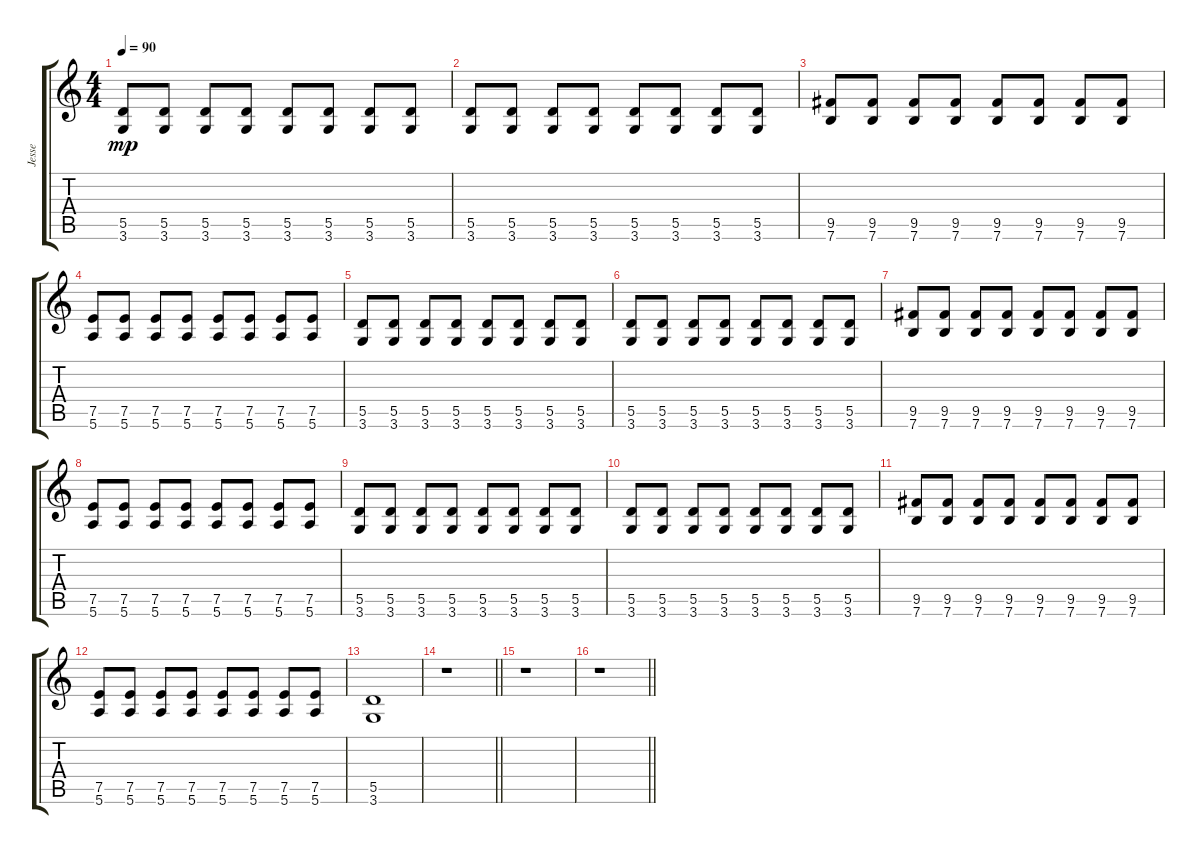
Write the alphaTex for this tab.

\track ("Jesse" "Jesse") {instrument electricguitarjazz}
\staff {score tabs}
\tuning (E4 B3 G3 D3 A2 E2) {hide}
\ts (4 4)
\tempo 90
\clef g2
\ks c
(5.5 3.6).8{dy mp} (5.5 3.6).8 (5.5 3.6).8 (5.5 3.6).8 (5.5 3.6).8 (5.5 3.6).8 (5.5 3.6).8 (5.5 3.6).8 |
(5.5 3.6).8 (5.5 3.6).8 (5.5 3.6).8 (5.5 3.6).8 (5.5 3.6).8 (5.5 3.6).8 (5.5 3.6).8 (5.5 3.6).8 |
(9.5 7.6).8 (9.5 7.6).8 (9.5 7.6).8 (9.5 7.6).8 (9.5 7.6).8 (9.5 7.6).8 (9.5 7.6).8 (9.5 7.6).8 |
(7.5 5.6).8 (7.5 5.6).8 (7.5 5.6).8 (7.5 5.6).8 (7.5 5.6).8 (7.5 5.6).8 (7.5 5.6).8 (7.5 5.6).8 |
(5.5 3.6).8 (5.5 3.6).8 (5.5 3.6).8 (5.5 3.6).8 (5.5 3.6).8 (5.5 3.6).8 (5.5 3.6).8 (5.5 3.6).8 |
(5.5 3.6).8 (5.5 3.6).8 (5.5 3.6).8 (5.5 3.6).8 (5.5 3.6).8 (5.5 3.6).8 (5.5 3.6).8 (5.5 3.6).8 |
(9.5 7.6).8 (9.5 7.6).8 (9.5 7.6).8 (9.5 7.6).8 (9.5 7.6).8 (9.5 7.6).8 (9.5 7.6).8 (9.5 7.6).8 |
(7.5 5.6).8 (7.5 5.6).8 (7.5 5.6).8 (7.5 5.6).8 (7.5 5.6).8 (7.5 5.6).8 (7.5 5.6).8 (7.5 5.6).8 |
(5.5 3.6).8 (5.5 3.6).8 (5.5 3.6).8 (5.5 3.6).8 (5.5 3.6).8 (5.5 3.6).8 (5.5 3.6).8 (5.5 3.6).8 |
(5.5 3.6).8 (5.5 3.6).8 (5.5 3.6).8 (5.5 3.6).8 (5.5 3.6).8 (5.5 3.6).8 (5.5 3.6).8 (5.5 3.6).8 |
(9.5 7.6).8 (9.5 7.6).8 (9.5 7.6).8 (9.5 7.6).8 (9.5 7.6).8 (9.5 7.6).8 (9.5 7.6).8 (9.5 7.6).8 |
(7.5 5.6).8 (7.5 5.6).8 (7.5 5.6).8 (7.5 5.6).8 (7.5 5.6).8 (7.5 5.6).8 (7.5 5.6).8 (7.5 5.6).8 |
(5.5 3.6).1 |
\barLineRight lightlight
r.1 |
r.1 |
\barLineRight lightlight
r.1
